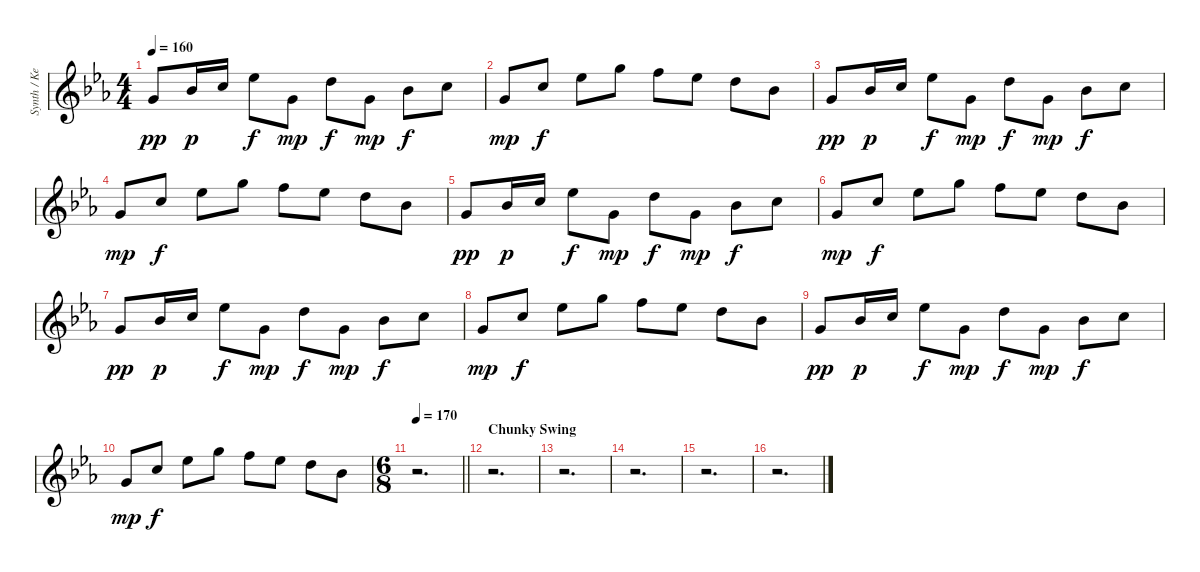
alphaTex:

\track ("Synth / Keyboard" "Synth / Ke") {instrument lead1square}
\staff {score}
\tuning (D4 A3 F3 C3 G2 C2) {hide}
\ts (4 4)
\tempo 160
\clef g2
\ks eb
14.3.8{dy pp} 13.2.16{dy p} 15.2.16 13.1.8{dy f} 14.3.8{dy mp} 17.2.8{dy f} 14.3.8{dy mp} 13.2.8{dy f} 15.2.8 |
14.3.8{dy mp} 15.2.8{dy f} 13.1.8 17.1.8 15.1.8 13.1.8 17.2.8 17.3.8 |
14.3.8{dy pp} 13.2.16{dy p} 15.2.16 13.1.8{dy f} 14.3.8{dy mp} 17.2.8{dy f} 14.3.8{dy mp} 13.2.8{dy f} 15.2.8 |
14.3.8{dy mp} 15.2.8{dy f} 13.1.8 17.1.8 15.1.8 13.1.8 17.2.8 17.3.8 |
14.3.8{dy pp} 13.2.16{dy p} 15.2.16 13.1.8{dy f} 14.3.8{dy mp} 17.2.8{dy f} 14.3.8{dy mp} 13.2.8{dy f} 15.2.8 |
14.3.8{dy mp} 15.2.8{dy f} 13.1.8 17.1.8 15.1.8 13.1.8 17.2.8 17.3.8 |
14.3.8{dy pp} 13.2.16{dy p} 15.2.16 13.1.8{dy f} 14.3.8{dy mp} 17.2.8{dy f} 14.3.8{dy mp} 13.2.8{dy f} 15.2.8 |
14.3.8{dy mp} 15.2.8{dy f} 13.1.8 17.1.8 15.1.8 13.1.8 17.2.8 17.3.8 |
14.3.8{dy pp} 13.2.16{dy p} 15.2.16 13.1.8{dy f} 14.3.8{dy mp} 17.2.8{dy f} 14.3.8{dy mp} 13.2.8{dy f} 15.2.8 |
14.3.8{dy mp} 15.2.8{dy f} 13.1.8 17.1.8 15.1.8 13.1.8 17.2.8 17.3.8 |
\ts (6 8)
\tempo 170
\barLineRight lightlight
r.2{d} |
\section ("" "Chunky Swing")
r.2{d} |
r.2{d} |
r.2{d} |
r.2{d} |
r.2{d}
